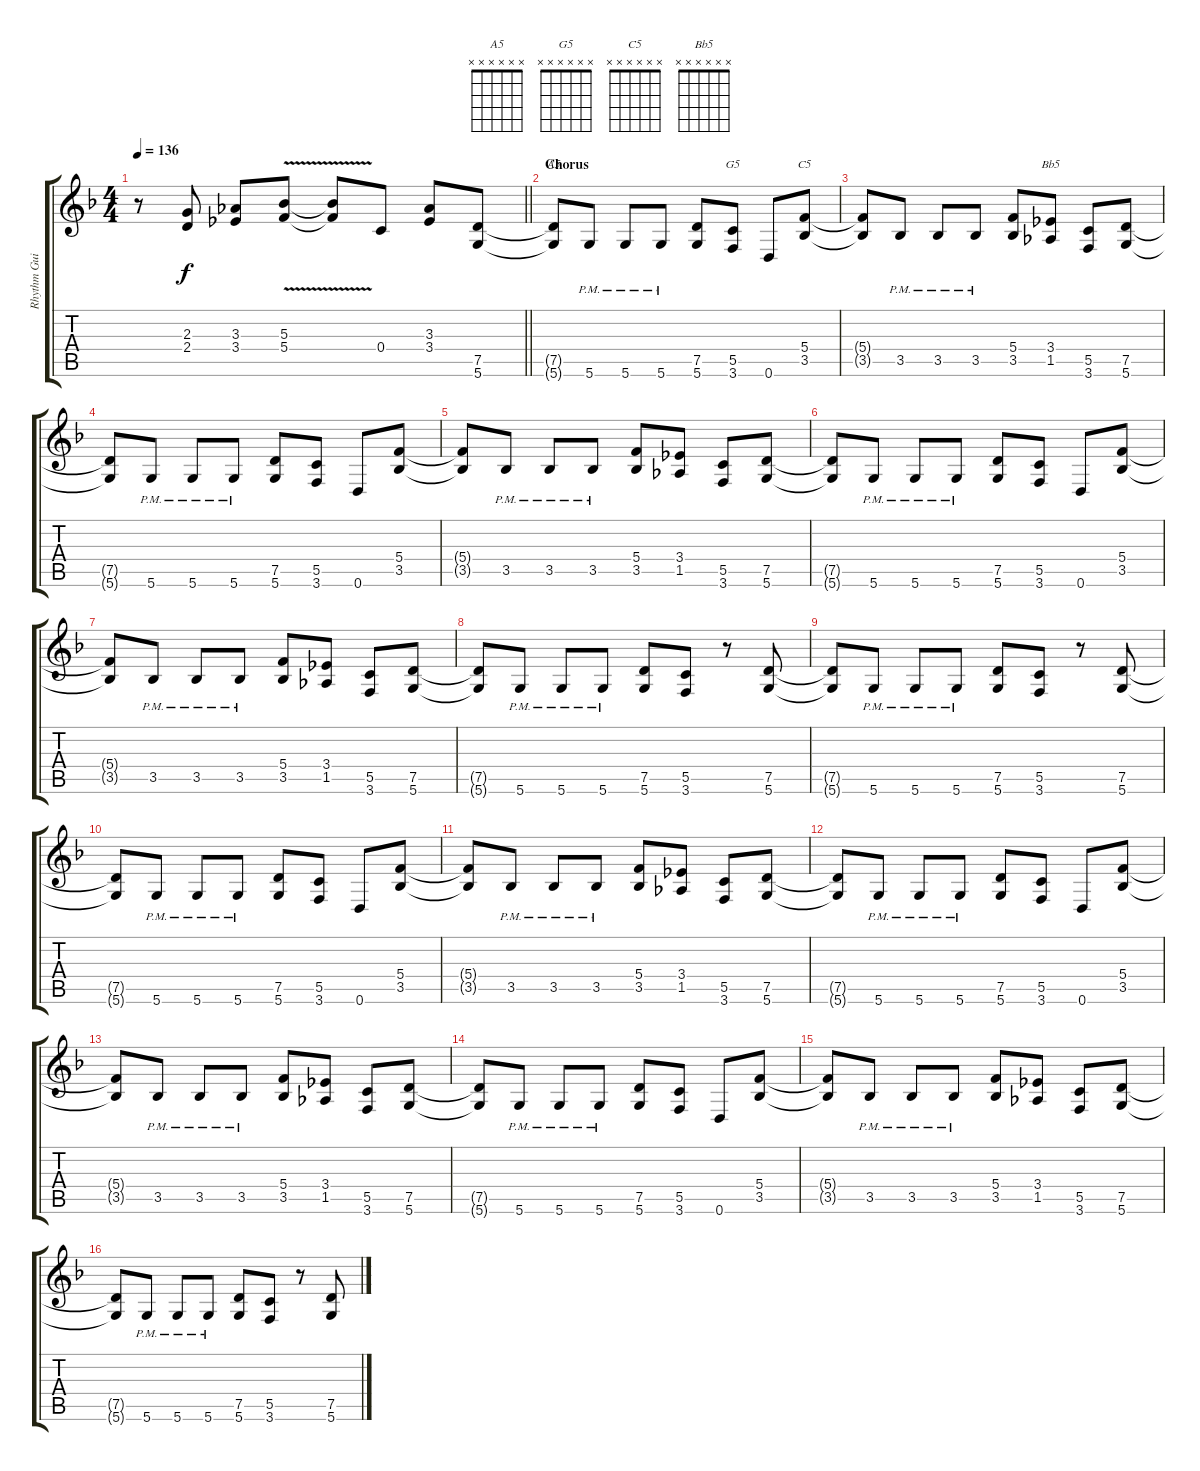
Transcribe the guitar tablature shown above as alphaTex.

\track ("Rhythm Guitar 2" "Rhythm Gui") {instrument distortionguitar}
\staff {score tabs}
\tuning (D4 A3 F3 C3 G2 D2) {hide}
\chord ("A5" x x x x x x)
\chord ("G5" x x x x x x)
\chord ("C5" x x x x x x)
\chord ("Bb5" x x x x x x)
\ts (4 4)
\tempo 136
\clef g2
\barLineRight lightlight
\ks dminor
r.8{dy f} (2.3 2.4).8 (3.3 3.4).8 (5.3{v} 5.4{v}).8 (5.3{v t} 5.4{v t}).8 0.4.8 (3.3 3.4).8 (7.5 5.6).8 |
\section ("" "Chorus")
(7.5{t} 5.6{t}).8{ch "A5"} 5.6{pm}.8 5.6{pm}.8 5.6{pm}.8 (7.5 5.6).8 (5.5 3.6).8{ch "G5"} 0.6.8 (5.4 3.5).8{ch "C5"} |
(5.4{t} 3.5{t}).8 3.5{pm}.8 3.5{pm}.8 3.5{pm}.8 (5.4 3.5).8 (3.4 1.5).8{ch "Bb5"} (5.5 3.6).8 (7.5 5.6).8 |
(7.5{t} 5.6{t}).8 5.6{pm}.8 5.6{pm}.8 5.6{pm}.8 (7.5 5.6).8 (5.5 3.6).8 0.6.8 (5.4 3.5).8 |
(5.4{t} 3.5{t}).8 3.5{pm}.8 3.5{pm}.8 3.5{pm}.8 (5.4 3.5).8 (3.4 1.5).8 (5.5 3.6).8 (7.5 5.6).8 |
(7.5{t} 5.6{t}).8 5.6{pm}.8 5.6{pm}.8 5.6{pm}.8 (7.5 5.6).8 (5.5 3.6).8 0.6.8 (5.4 3.5).8 |
(5.4{t} 3.5{t}).8 3.5{pm}.8 3.5{pm}.8 3.5{pm}.8 (5.4 3.5).8 (3.4 1.5).8 (5.5 3.6).8 (7.5 5.6).8 |
(7.5{t} 5.6{t}).8 5.6{pm}.8 5.6{pm}.8 5.6{pm}.8 (7.5 5.6).8 (5.5 3.6).8 r.8 (7.5 5.6).8 |
(7.5{t} 5.6{t}).8 5.6{pm}.8 5.6{pm}.8 5.6{pm}.8 (7.5 5.6).8 (5.5 3.6).8 r.8 (7.5 5.6).8 |
(7.5{t} 5.6{t}).8 5.6{pm}.8 5.6{pm}.8 5.6{pm}.8 (7.5 5.6).8 (5.5 3.6).8 0.6.8 (5.4 3.5).8 |
(5.4{t} 3.5{t}).8 3.5{pm}.8 3.5{pm}.8 3.5{pm}.8 (5.4 3.5).8 (3.4 1.5).8 (5.5 3.6).8 (7.5 5.6).8 |
(7.5{t} 5.6{t}).8 5.6{pm}.8 5.6{pm}.8 5.6{pm}.8 (7.5 5.6).8 (5.5 3.6).8 0.6.8 (5.4 3.5).8 |
(5.4{t} 3.5{t}).8 3.5{pm}.8 3.5{pm}.8 3.5{pm}.8 (5.4 3.5).8 (3.4 1.5).8 (5.5 3.6).8 (7.5 5.6).8 |
(7.5{t} 5.6{t}).8 5.6{pm}.8 5.6{pm}.8 5.6{pm}.8 (7.5 5.6).8 (5.5 3.6).8 0.6.8 (5.4 3.5).8 |
(5.4{t} 3.5{t}).8 3.5{pm}.8 3.5{pm}.8 3.5{pm}.8 (5.4 3.5).8 (3.4 1.5).8 (5.5 3.6).8 (7.5 5.6).8 |
(7.5{t} 5.6{t}).8 5.6{pm}.8 5.6{pm}.8 5.6{pm}.8 (7.5 5.6).8 (5.5 3.6).8 r.8 (7.5 5.6).8
